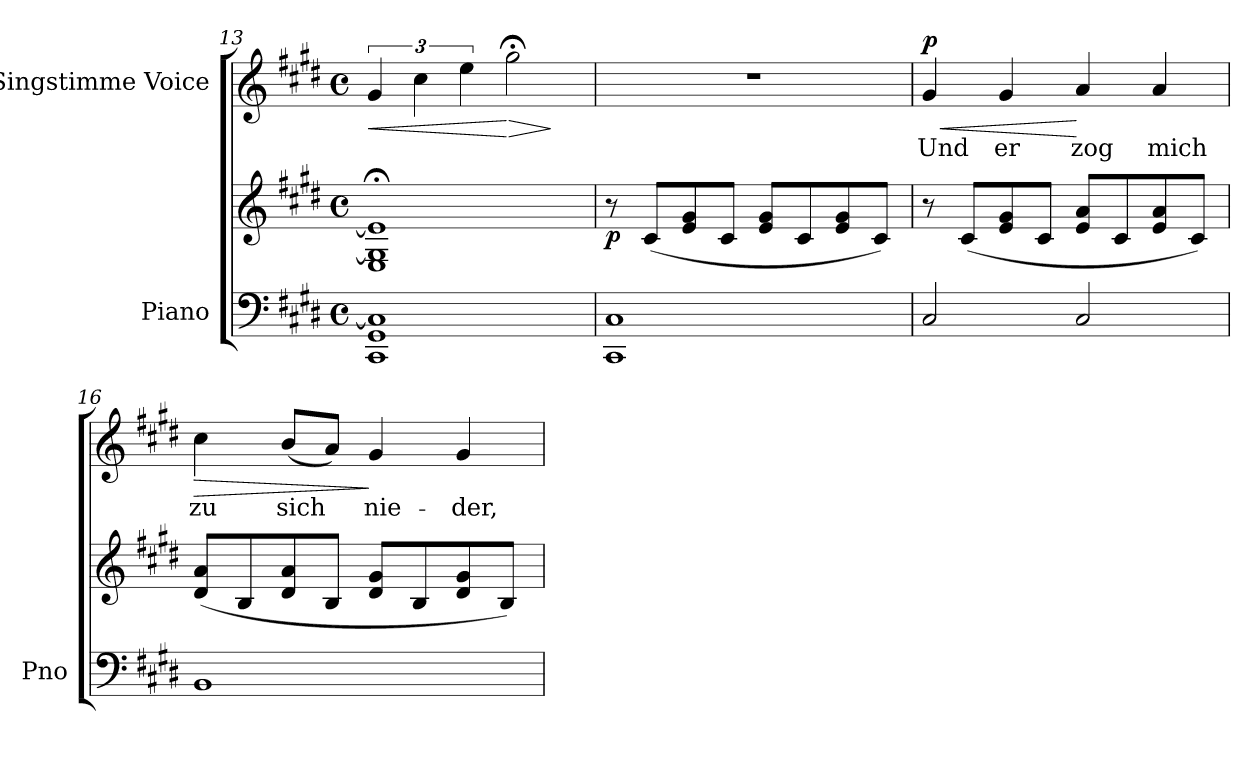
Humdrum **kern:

**kern	**kern	**dynam	**kern	**text	**dynam
*part2	*part2	*part2	*part1	*part1	*part1
*staff3	*staff2	*staff2/3	*staff1	*staff1	*staff1
*I"Piano	*	*	*I"Singstimme Voice	*	*
*I'Pno	*	*	*	*	*
!!LO:LB:g=z
*clefF4	*clefG2	*	*clefG2	*	*
*k[f#c#g#d#]	*k[f#c#g#d#]	*	*k[f#c#g#d#]	*	*
*M4/4	*M4/4	*	*M4/4	*	*
*met(c)	*met(c)	*	*met(c)	*	*
=13	=13	=13	=13	=13	=13
!	!	!	!	!	!LO:HP:b
1CC# 1GG# 1C#]	1E;< 1G#];< 1e];<	.	6g#/	.	<
.	.	.	6cc#\	.	.
.	.	.	6ee\	.	.
!	!	!	!	!	!LO:HP:n=1:b
.	.	.	2gg#;<\	.	[ >
.	.	.	.	.	]
=14	=14	=14	=14	=14	=14
!	!	!LO:DY:b	!	!	!
1CC# 1C#	8r	p	1r	.	.
.	(<8c#/L	.	.	.	.
.	8e/ 8g#/	.	.	.	.
.	8c#/J	.	.	.	.
.	8e/ 8g#/L	.	.	.	.
.	8c#/	.	.	.	.
.	8e/ 8g#/	.	.	.	.
.	8c#/J)	.	.	.	.
=15	=15	=15	=15	=15	=15
!	!	!	!	!LO:LY:b	!LO:HP:b
!	!	!	!	!	!LO:DY:n=1:a
2C#/	8r	.	4g#/	Und	< p
.	(<8c#/L	.	.	.	.
!	!	!	!	!LO:LY:b	!
.	8e/ 8g#/	.	4g#/	er	.
.	8c#/J	.	.	.	.
!	!	!	!	!LO:LY:b	!
2C#/	8e/ 8a/L	.	4a/	zog	[
.	8c#/	.	.	.	.
!	!	!	!	!LO:LY:b	!
.	8e/ 8a/	.	4a/	mich	.
.	8c#/J)	.	.	.	.
=16	=16	=16	=16	=16	=16
!	!	!	!	!LO:LY:b	!LO:HP:b
1BB	(<8d#/ 8a/L	.	4cc#\	zu	>
.	8B/	.	.	.	.
!	!	!	!	!LO:LY:b	!
.	8d#/ 8a/	.	(<8b/L	sich	.
.	8B/J	.	8a/J)	.	.
!	!	!	!	!LO:LY:b	!
.	8d#/ 8g#/L	.	4g#/	nie-	]
.	8B/	.	.	.	.
!	!	!	!	!LO:LY:b	!
.	8d#/ 8g#/	.	4g#/	-der,	.
.	8B/J)	.	.	.	.
=	=	=	=	=	=
*-	*-	*-	*-	*-	*-
